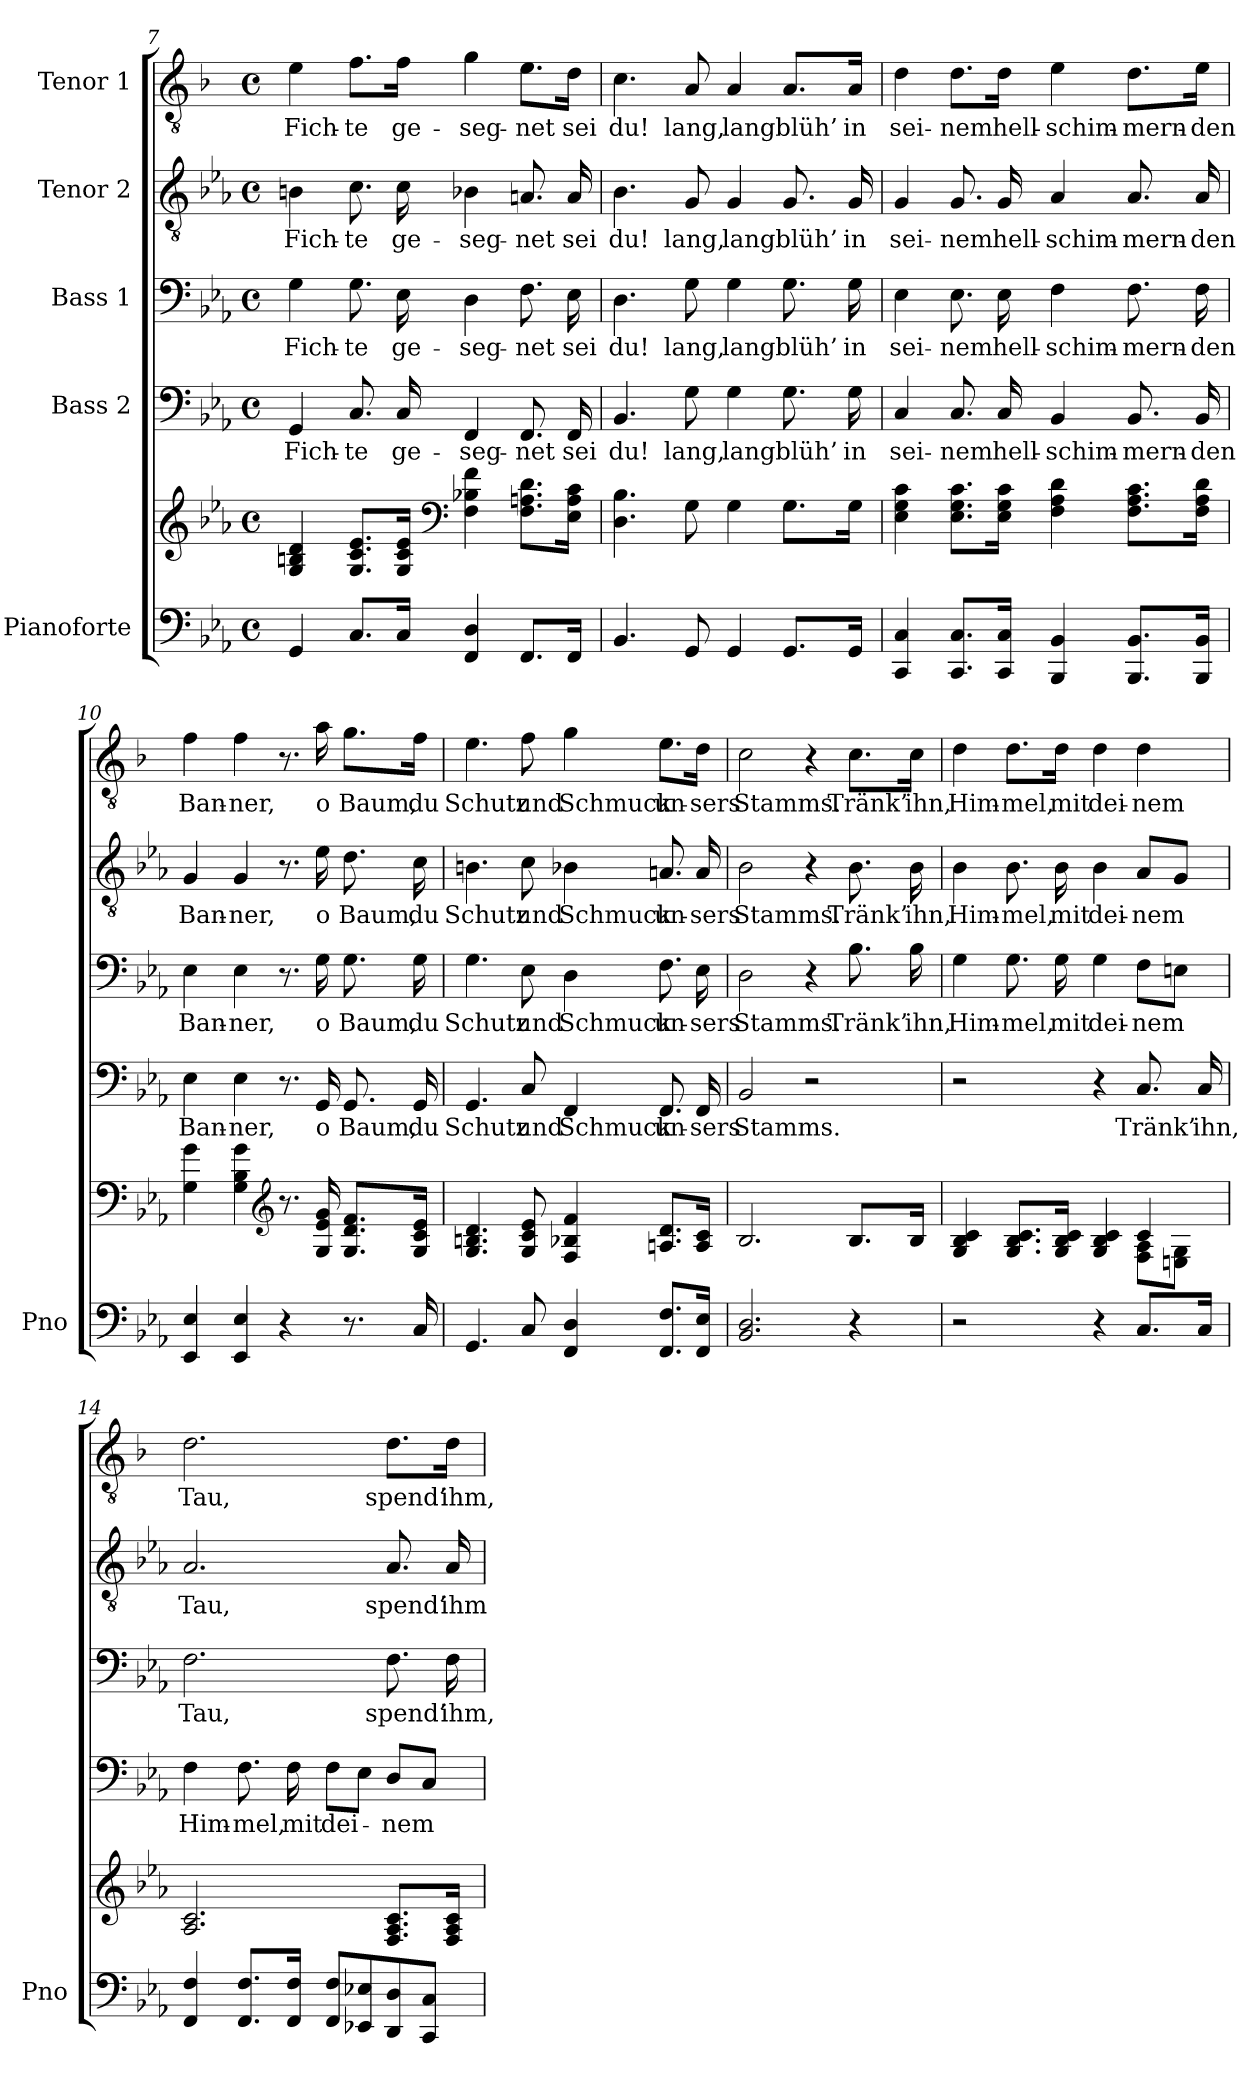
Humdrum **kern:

**kern	**kern	**kern	**text	**kern	**text	**kern	**text	**kern	**text
*part5	*part5	*part4	*part4	*part3	*part3	*part2	*part2	*part1	*part1
*staff6	*staff5	*staff4	*staff4	*staff3	*staff3	*staff2	*staff2	*staff1	*staff1
*I"Pianoforte	*	*I"Bass 2	*	*I"Bass 1	*	*I"Tenor 2	*	*I"Tenor 1	*
*I'Pno	*	*	*	*	*	*	*	*	*
*clefF4	*clefG2	*clefF4	*	*clefF4	*	*clefGv2	*	*clefGv2	*
*	*	*	*	*	*	*	*	*ITrd1c2	*
*k[b-e-a-]	*k[b-e-a-]	*k[b-e-a-]	*	*k[b-e-a-]	*	*k[b-e-a-]	*	*k[b-e-a-]	*
*M4/4	*M4/4	*M4/4	*	*M4/4	*	*M4/4	*	*M4/4	*
*met(c)	*met(c)	*met(c)	*	*met(c)	*	*met(c)	*	*met(c)	*
=7	=7	=7	=7	=7	=7	=7	=7	=7	=7
4GG/	4G/ 4Bn/ 4d/	4GG/	Fich-	4G\	Fich-	4Bn\	Fich-	4d\	Fich-
8.C/L	8.G/ 8.c/ 8.e-/L	8.C/	-te	8.G\	-te	8.c\	-te	8.e-\L	-te
16C/Jk	16G/ 16c/ 16e-/Jk	16C/	ge-	16E-\	ge-	16c\	ge-	16e-\Jk	ge-
*	*clefF4	*	*	*	*	*	*	*	*
4FF/ 4D/	4F\ 4B-X\ 4f\	4FF/	-seg-	4D\	-seg-	4B-X\	-seg-	4f\	-seg-
8.FF/L	8.F\ 8.An\ 8.d\L	8.FF/	-net	8.F\	-net	8.An/	-net	8.d\L	-net
16FF/Jk	16E-\ 16A\ 16c\Jk	16FF/	sei	16E-\	sei	16A/	sei	16c\Jk	sei
=8	=8	=8	=8	=8	=8	=8	=8	=8	=8
4.BB-/	4.D\ 4.B-\	4.BB-/	du!	4.D\	du!	4.B-\	du!	4.B-\	du!
8GG/	8G\	8G\	lang,	8G\	lang,	8G/	lang,	8G/	lang,
4GG/	4G\	4G\	lang	4G\	lang	4G/	lang	4G/	lang
8.GG/L	8.G\L	8.G\	blüh’	8.G\	blüh’	8.G/	blüh’	8.G/L	blüh’
16GG/Jk	16G\Jk	16G\	in	16G\	in	16G/	in	16G/Jk	in
=9	=9	=9	=9	=9	=9	=9	=9	=9	=9
4CC/ 4C/	4E-\ 4G\ 4c\	4C/	sei-	4E-\	sei-	4G/	sei-	4c\	sei-
8.CC/ 8.C/L	8.E-\ 8.G\ 8.c\L	8.C/	-nem	8.E-\	-nem	8.G/	-nem	8.c\L	-nem
16CC/ 16C/Jk	16E-\ 16G\ 16c\Jk	16C/	hell-	16E-\	hell-	16G/	hell-	16c\Jk	hell-
4BBB-/ 4BB-/	4F\ 4A-\ 4d\	4BB-/	-schim-	4F\	-schim-	4A-/	-schim-	4d\	-schim-
8.BBB-/ 8.BB-/L	8.F\ 8.A-\ 8.c\L	8.BB-/	-mern-	8.F\	-mern-	8.A-/	-mern-	8.c\L	-mern-
16BBB-/ 16BB-/Jk	16F\ 16A-\ 16d\Jk	16BB-/	-den	16F\	-den	16A-/	-den	16d\Jk	-den
=10	=10	=10	=10	=10	=10	=10	=10	=10	=10
4EE-/ 4E-/	4G\ 4g\	4E-\	Ban-	4E-\	Ban-	4G/	Ban-	4e-\	Ban-
4EE-/ 4E-/	4G\ 4B-\ 4g\	4E-\	-ner,	4E-\	-ner,	4G/	-ner,	4e-\	-ner,
*	*clefG2	*	*	*	*	*	*	*	*
4r	8.r	8.r	.	8.r	.	8.r	.	8.r	.
.	16G/ 16e-/ 16g/	16GG/	o	16G\	o	16e-\	o	16g\	o
8.r	8.G/ 8.d/ 8.f/L	8.GG/	Baum,	8.G\	Baum,	8.d\	Baum,	8.f\L	Baum,
16C/	16G/ 16c/ 16e-/Jk	16GG/	du	16G\	du	16c\	du	16e-\Jk	du
=11	=11	=11	=11	=11	=11	=11	=11	=11	=11
4.GG/	4.G/ 4.Bn/ 4.d/	4.GG/	Schutz	4.G\	Schutz	4.Bn\	Schutz	4.d\	Schutz
8C/	8G/ 8c/ 8e-/	8C/	und	8E-\	und	8c\	und	8e-\	und
4FF/ 4D/	4F/ 4B-X/ 4f/	4FF/	Schmuck	4D\	Schmuck	4B-X\	Schmuck	4f\	Schmuck
8.FF/ 8.F/L	8.An/ 8.d/L	8.FF/	un-	8.F\	un-	8.An/	un-	8.d\L	un-
16FF/ 16E-/Jk	16A/ 16c/Jk	16FF/	-sers	16E-\	-sers	16A/	-sers	16c\Jk	-sers
=12	=12	=12	=12	=12	=12	=12	=12	=12	=12
2.BB-/ 2.D/	2.B-/	2BB-/	Stamms.	2D\	Stamms.	2B-\	Stamms.	2B-\	Stamms.
.	.	2r	.	4r	.	4r	.	4r	.
4r	8.B-/L	.	.	8.B-\	Tränk’	8.B-\	Tränk’	8.B-\L	Tränk’
.	16B-/Jk	.	.	16B-\	ihn,	16B-\	ihn,	16B-\Jk	ihn,
=13	=13	=13	=13	=13	=13	=13	=13	=13	=13
*	*^	*	*	*	*	*	*	*	*
2r	4G/ 4B-/ 4c/	2.ryy	2r	.	4G\	Him-	4B-\	Him-	4c\	Him-
.	8.G/ 8.B-/ 8.c/L	.	.	.	8.G\	-mel,	8.B-\	-mel,	8.c\L	-mel,
.	16G/ 16B-/ 16c/Jk	.	.	.	16G\	mit	16B-\	mit	16c\Jk	mit
4r	4G/ 4B-/ 4c/	.	4r	.	4G\	dei-	4B-\	dei-	4c\	dei-
8.C/L	4c/	8F\ 8A-\L	8.C/	Tränk’	8F\L	-nem	8A-/L	-nem	4c\	-nem
.	.	8En\ 8G\J	.	.	8En\J	.	8G/J	.	.	.
16C/Jk	.	.	16C/	ihn,	.	.	.	.	.	.
*	*v	*v	*	*	*	*	*	*	*	*
=14	=14	=14	=14	=14	=14	=14	=14	=14	=14
4FF/ 4F/	2.A-/ 2.c/	4F\	Him-	2.F\	Tau,	2.A-/	Tau,	2.c\	Tau,
8.FF/ 8.F/L	.	8.F\	-mel,	.	.	.	.	.	.
16FF/ 16F/Jk	.	16F\	mit	.	.	.	.	.	.
8FF/ 8F/L	.	8F\L	dei-	.	.	.	.	.	.
8EE-X/ 8E-X/	.	8E-\J	.	.	.	.	.	.	.
8DD/ 8D/	8.F/ 8.A-/ 8.c/L	8D/L	-nem	8.F\	spend’	8.A-/	spend’	8.c\L	spend’
8CC/ 8C/J	.	8C/J	.	.	.	.	.	.	.
.	16F/ 16A-/ 16c/Jk	.	.	16F\	ihm,	16A-/	ihm	16c\Jk	ihm,
=	=	=	=	=	=	=	=	=	=
*-	*-	*-	*-	*-	*-	*-	*-	*-	*-
